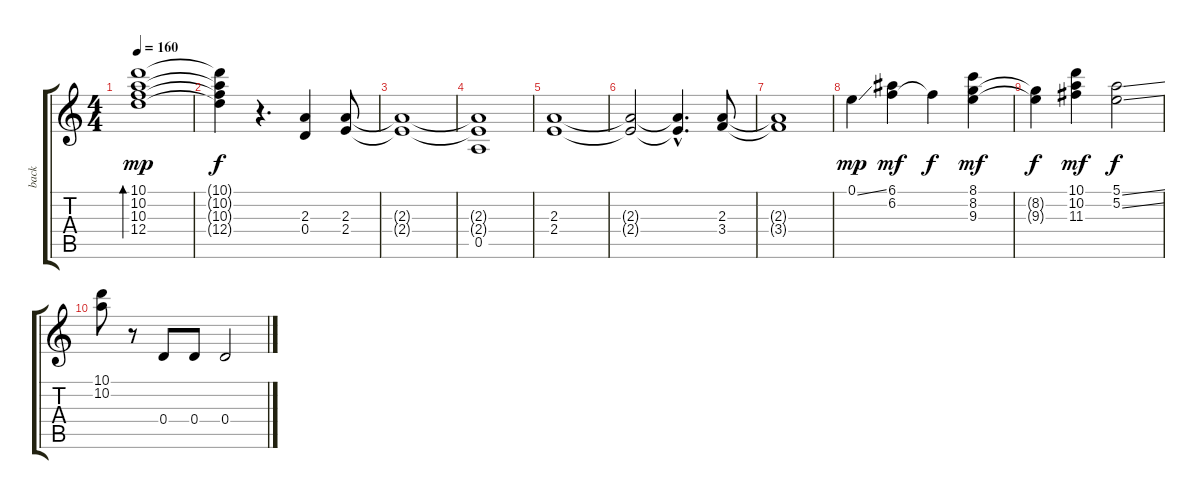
\track ("back" "back") {instrument distortionguitar}
\staff {score tabs}
\tuning (E4 B3 G3 D3 A2 E2) {hide}
\ts (4 4)
\tempo 160
\clef g2
\ks c
(10.1 10.2 10.3 12.4).1{bd 480 dy mp volume 7} |
(10.1{t} 10.2{t} 10.3{t} 12.4{t}).4{dy f} r.4{d volume 11} (2.3 0.4).4 (2.3 2.4).8 |
(2.3{t} 2.4{t}).1 |
(2.3{t} 2.4{t} 0.5).1 |
(2.3 2.4).1 |
(2.3{t} 2.4{t}).2 (2.3{hac t} 2.4{hac t}).4{d} (2.3 3.4).8 |
(2.3{t} 3.4{t}).1 |
0.1{ss}.4{dy mp} (6.1 6.2).4{dy mf} 6.2{t}.4{dy f} (8.1 8.2 9.3).4{dy mf} |
(8.2{t} 9.3{t}).4{dy f} (10.1 10.2 11.3).4{dy mf} (5.1{ss} 5.2{ss}).2{dy f} |
(10.1 10.2).8 r.8 0.4.8 0.4.8 0.4.2{volume 0}
